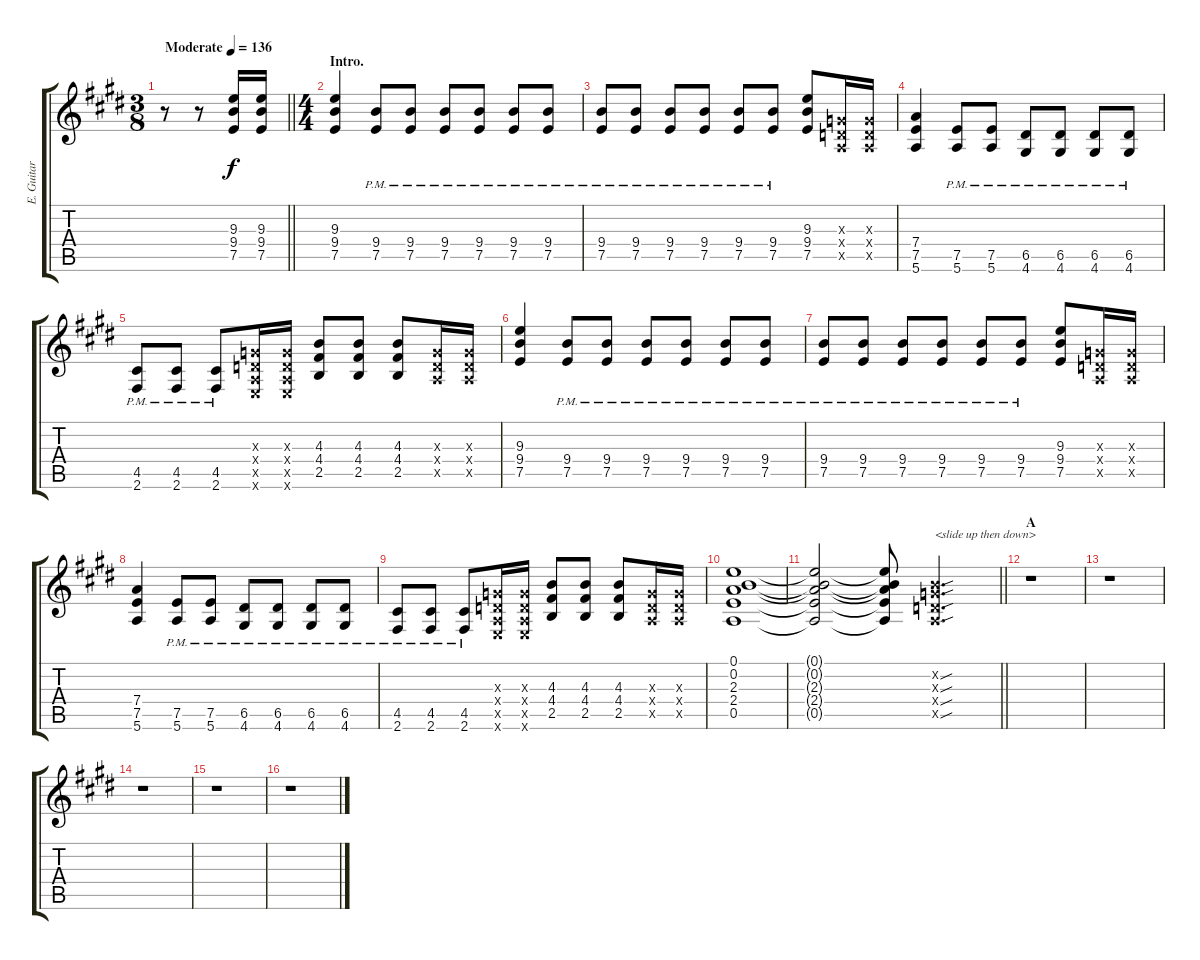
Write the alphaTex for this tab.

\track ("E. Guitar III" "E. Guitar ") {instrument overdrivenguitar}
\staff {score tabs}
\tuning (E4 B3 G3 D3 A2 E2) {hide}
\ts (3 8)
\tempo (136 "Moderate")
\clef g2
\barLineRight lightlight
\ks e
r.8{dy f instrument overdrivenguitar} r.8 (9.3 9.4 7.5).16 (9.3 9.4 7.5).16 |
\ts (4 4)
\section ("" "Intro.")
(9.3 9.4 7.5).4 (9.4{pm} 7.5{pm}).8 (9.4{pm} 7.5{pm}).8 (9.4{pm} 7.5{pm}).8 (9.4{pm} 7.5{pm}).8 (9.4{pm} 7.5{pm}).8 (9.4{pm} 7.5{pm}).8 |
(9.4{pm} 7.5{pm}).8 (9.4{pm} 7.5{pm}).8 (9.4{pm} 7.5{pm}).8 (9.4{pm} 7.5{pm}).8 (9.4{pm} 7.5{pm}).8 (9.4{pm} 7.5{pm}).8 (9.3 9.4 7.5).8 (0.3{x} 0.4{x} 0.5{x}).16 (0.3{x} 0.4{x} 0.5{x}).16 |
(7.4 7.5 5.6).4 (7.5{pm} 5.6{pm}).8 (7.5{pm} 5.6{pm}).8 (6.5{pm} 4.6{pm}).8 (6.5{pm} 4.6{pm}).8 (6.5{pm} 4.6{pm}).8 (6.5{pm} 4.6{pm}).8 |
(4.5{pm} 2.6{pm}).8 (4.5{pm} 2.6{pm}).8 (4.5{pm} 2.6{pm}).8 (0.3{x} 0.4{x} 0.5{x} 0.6{x}).16 (0.3{x} 0.4{x} 0.5{x} 0.6{x}).16 (4.3 4.4 2.5).8 (4.3 4.4 2.5).8 (4.3 4.4 2.5).8 (0.3{x} 0.4{x} 0.5{x}).16 (0.3{x} 0.4{x} 0.5{x}).16 |
(9.3 9.4 7.5).4 (9.4{pm} 7.5{pm}).8 (9.4{pm} 7.5{pm}).8 (9.4{pm} 7.5{pm}).8 (9.4{pm} 7.5{pm}).8 (9.4{pm} 7.5{pm}).8 (9.4{pm} 7.5{pm}).8 |
(9.4{pm} 7.5{pm}).8 (9.4{pm} 7.5{pm}).8 (9.4{pm} 7.5{pm}).8 (9.4{pm} 7.5{pm}).8 (9.4{pm} 7.5{pm}).8 (9.4{pm} 7.5{pm}).8 (9.3 9.4 7.5).8 (0.3{x} 0.4{x} 0.5{x}).16 (0.3{x} 0.4{x} 0.5{x}).16 |
(7.4 7.5 5.6).4 (7.5{pm} 5.6{pm}).8 (7.5{pm} 5.6{pm}).8 (6.5{pm} 4.6{pm}).8 (6.5{pm} 4.6{pm}).8 (6.5{pm} 4.6{pm}).8 (6.5{pm} 4.6{pm}).8 |
(4.5{pm} 2.6{pm}).8 (4.5{pm} 2.6{pm}).8 (4.5{pm} 2.6{pm}).8 (0.3{x} 0.4{x} 0.5{x} 0.6{x}).16 (0.3{x} 0.4{x} 0.5{x} 0.6{x}).16 (4.3 4.4 2.5).8 (4.3 4.4 2.5).8 (4.3 4.4 2.5).8 (0.3{x} 0.4{x} 0.5{x}).16 (0.3{x} 0.4{x} 0.5{x}).16 |
(0.1 0.2 2.3 2.4 0.5).1 |
\barLineRight lightlight
(0.1{t} 0.2{t} 2.3{t} 2.4{t} 0.5{t}).2 (0.1{t} 0.2{t} 2.3{t} 2.4{t} 0.5{t}).8 (0.2{sou x} 0.3{sou x} 0.4{sou x} 0.5{sou x}).4{d txt "<slide up then down>"} |
\section ("" "A")
r.1 |
r.1 |
r.1 |
r.1 |
r.1
